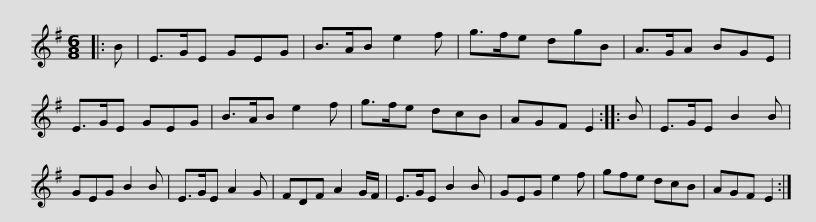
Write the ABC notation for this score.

X:1
L:1/8
M:6/8
I:linebreak $
K:Emin
V:1 treble
V:1
|: B | E>GE GEG | B>AB e2 f | g>fe dgB | A>GA BGE | %5
 E>GE GEG | B>AB e2 f |$ g>fe dcB | AGF E2 :: B | %10
 E>GE B2 B | GEG B2 B | E>GE A2 G | FDF A2 G/F/ | E>GE B2 B |$ %15
 GEG e2 f | gfe dcB | AGF E2 :| %18
